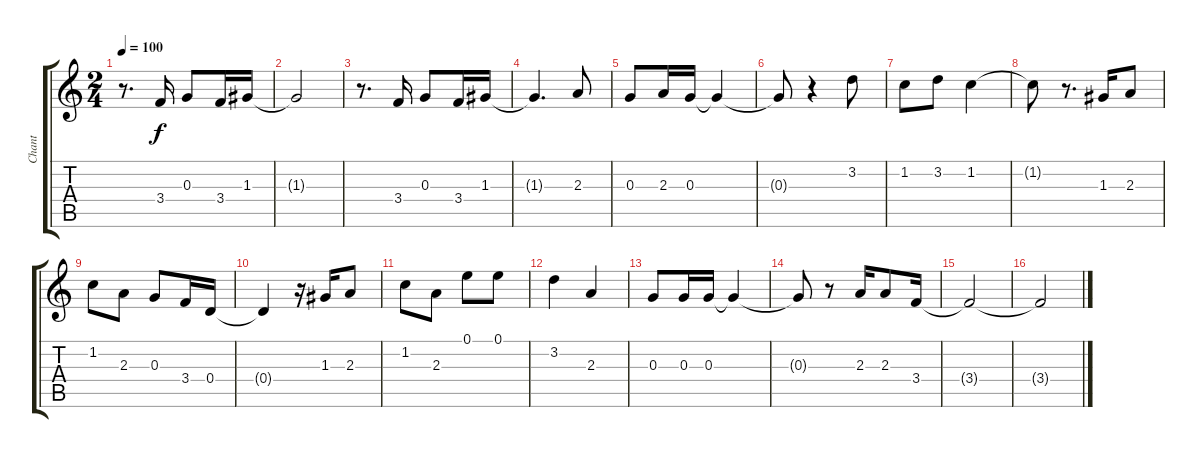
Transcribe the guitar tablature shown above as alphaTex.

\track ("Chant" "Chant") {instrument electricguitarjazz}
\staff {score tabs}
\tuning (E4 B3 G3 D3 A2 E2) {hide}
\ts (2 4)
\tempo 100
\clef g2
\ks c
r.8{d dy f} 3.4.16 0.3.8 3.4.16 1.3.16 |
1.3{t}.2 |
r.8{d} 3.4.16 0.3.8 3.4.16 1.3.16 |
1.3{t}.4{d} 2.3.8 |
0.3.8 2.3.16 0.3.16 0.3{t}.4 |
0.3{t}.8 r.4 3.2.8 |
1.2.8 3.2.8 1.2.4 |
1.2{t}.8 r.8{d} 1.3.16 2.3.8 |
1.2.8 2.3.8 0.3.8 3.4.16 0.4.16 |
0.4{t}.4 r.16 1.3.16 2.3.8 |
1.2.8 2.3.8 0.1.8 0.1.8 |
3.2.4 2.3.4 |
0.3.8 0.3.16 0.3.16 0.3{t}.4 |
0.3{t}.8 r.8 2.3.16 2.3.8 3.4.16 |
3.4{t}.2 |
3.4{t}.2
